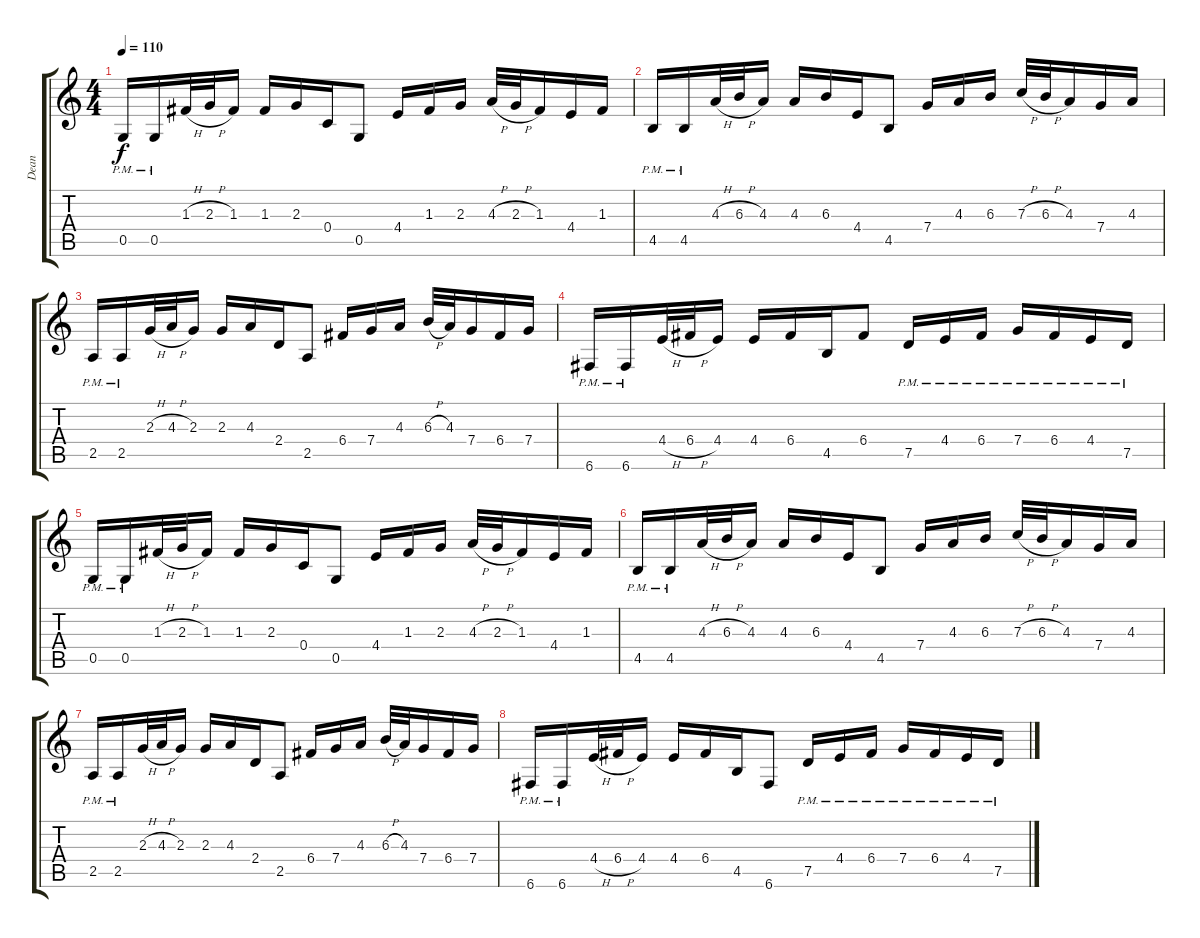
\track ("Dean" "Dean") {instrument distortionguitar}
\staff {score tabs}
\tuning (D4 A3 F3 C3 G2 C2) {hide}
\ts (4 4)
\tempo 110
\clef g2
\ks c
0.5{pm}.16{dy f balance 0} 0.5{pm}.16 1.3{h}.32 2.3{h}.32 1.3.16 1.3.16 2.3.16 0.4.16 0.5.8 4.4.16 1.3.16 2.3.16 4.3{h}.32 2.3{h}.32 1.3.16 4.4.16 1.3.16 |
4.5{pm}.16 4.5{pm}.16 4.3{h}.32 6.3{h}.32 4.3.16 4.3.16 6.3.16 4.4.16 4.5.8 7.4.16 4.3.16 6.3.16 7.3{h}.32 6.3{h}.32 4.3.16 7.4.16 4.3.16 |
2.5{pm}.16 2.5{pm}.16 2.3{h}.32 4.3{h}.32 2.3.16 2.3.16 4.3.16 2.4.16 2.5.8 6.4.16 7.4.16 4.3.16 6.3{h}.32 4.3.32 7.4.16 6.4.16 7.4.16 |
6.6{pm}.16 6.6{pm}.16 4.4{h}.32 6.4{h}.32 4.4.16 4.4.16 6.4.16 4.5.16 6.4.8 7.5{pm}.16 4.4{pm}.16 6.4{pm}.16 7.4{pm}.16 6.4{pm}.16 4.4{pm}.16 7.5{pm}.16 |
0.5{pm}.16 0.5{pm}.16 1.3{h}.32 2.3{h}.32 1.3.16 1.3.16 2.3.16 0.4.16 0.5.8 4.4.16 1.3.16 2.3.16 4.3{h}.32 2.3{h}.32 1.3.16 4.4.16 1.3.16 |
4.5{pm}.16 4.5{pm}.16 4.3{h}.32 6.3{h}.32 4.3.16 4.3.16 6.3.16 4.4.16 4.5.8 7.4.16 4.3.16 6.3.16 7.3{h}.32 6.3{h}.32 4.3.16 7.4.16 4.3.16 |
2.5{pm}.16 2.5{pm}.16 2.3{h}.32 4.3{h}.32 2.3.16 2.3.16 4.3.16 2.4.16 2.5.8 6.4.16 7.4.16 4.3.16 6.3{h}.32 4.3.32 7.4.16 6.4.16 7.4.16 |
6.6{pm}.16 6.6{pm}.16 4.4{h}.32 6.4{h}.32 4.4.16 4.4.16 6.4.16 4.5.16 6.6.8 7.5{pm}.16 4.4{pm}.16 6.4{pm}.16 7.4{pm}.16 6.4{pm}.16 4.4{pm}.16 7.5{pm}.16
